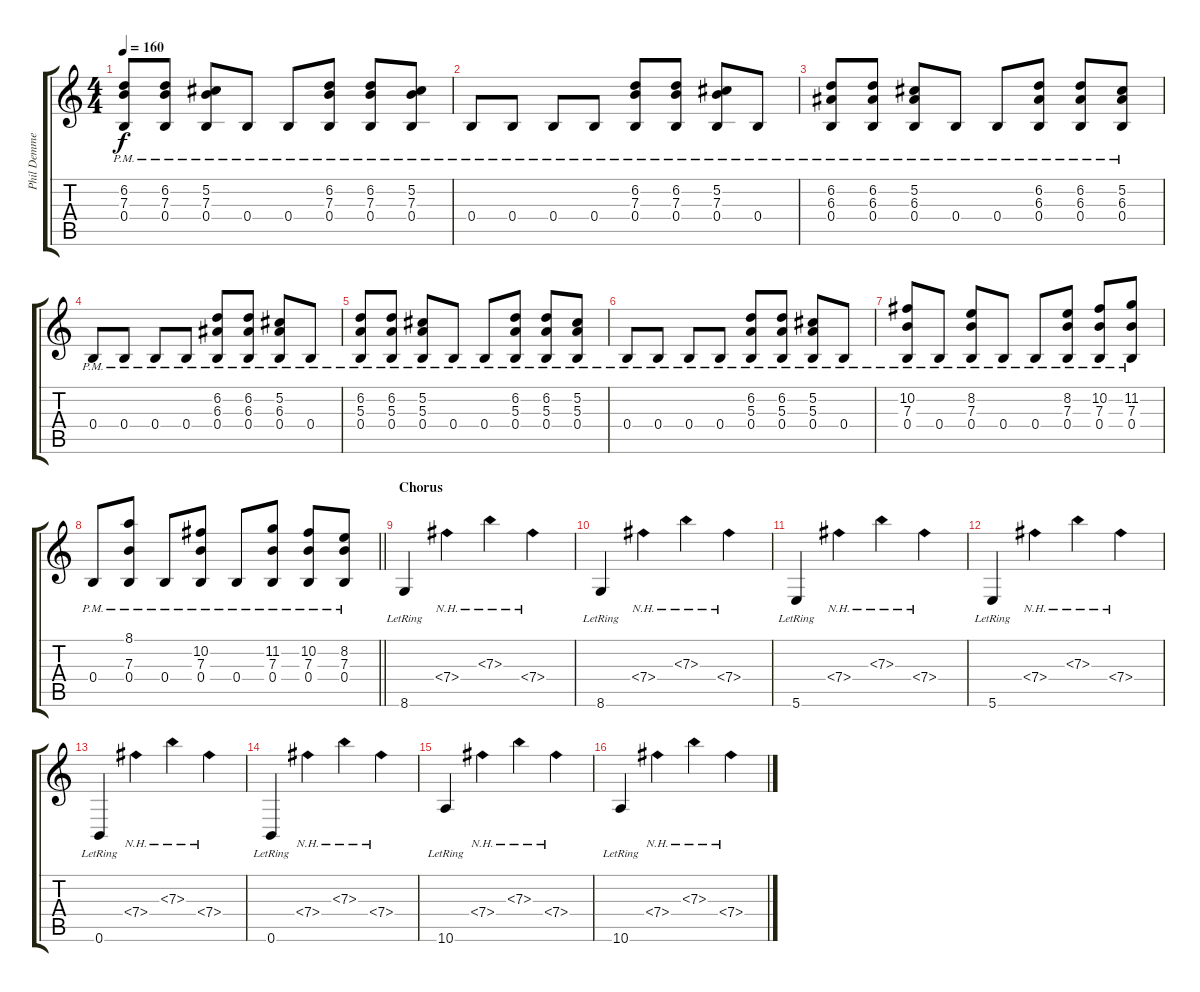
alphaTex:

\track ("Phil Demmel" "Phil Demme") {instrument distortionguitar}
\staff {score tabs}
\tuning (Db4 Ab3 E3 B2 Gb2 B1) {hide}
\ts (4 4)
\tempo 160
\clef g2
\ks c
(6.2 7.3 0.4{pm}).8{dy f} (6.2 7.3 0.4{pm}).8 (5.2 7.3 0.4{pm}).8 0.4{pm}.8 0.4{pm}.8 (6.2 7.3 0.4{pm}).8 (6.2 7.3 0.4{pm}).8 (5.2 7.3 0.4{pm}).8 |
0.4{pm}.8 0.4{pm}.8 0.4{pm}.8 0.4{pm}.8 (6.2 7.3 0.4{pm}).8 (6.2 7.3 0.4{pm}).8 (5.2 7.3 0.4{pm}).8 0.4{pm}.8 |
(6.2 6.3 0.4{pm}).8 (6.2 6.3 0.4{pm}).8 (5.2 6.3 0.4{pm}).8 0.4{pm}.8 0.4{pm}.8 (6.2 6.3 0.4{pm}).8 (6.2 6.3 0.4{pm}).8 (5.2 6.3 0.4{pm}).8 |
0.4{pm}.8 0.4{pm}.8 0.4{pm}.8 0.4{pm}.8 (6.2 6.3 0.4{pm}).8 (6.2 6.3 0.4{pm}).8 (5.2 6.3 0.4{pm}).8 0.4{pm}.8 |
(6.2 5.3 0.4{pm}).8 (6.2 5.3 0.4{pm}).8 (5.2 5.3 0.4{pm}).8 0.4{pm}.8 0.4{pm}.8 (6.2 5.3 0.4{pm}).8 (6.2 5.3 0.4{pm}).8 (5.2 5.3 0.4{pm}).8 |
0.4{pm}.8 0.4{pm}.8 0.4{pm}.8 0.4{pm}.8 (6.2 5.3 0.4{pm}).8 (6.2 5.3 0.4{pm}).8 (5.2 5.3 0.4{pm}).8 0.4{pm}.8 |
(10.2 7.3 0.4{pm}).8 0.4{pm}.8 (8.2 7.3 0.4{pm}).8 0.4{pm}.8 0.4{pm}.8 (8.2 7.3 0.4{pm}).8 (10.2 7.3 0.4{pm}).8 (11.2 7.3 0.4{pm}).8 |
\barLineRight lightlight
0.4{pm}.8 (8.1 7.3 0.4{pm}).8 0.4{pm}.8 (10.2 7.3 0.4{pm}).8 0.4{pm}.8 (11.2 7.3 0.4{pm}).8 (10.2 7.3 0.4{pm}).8 (8.2 7.3 0.4{pm}).8 |
\section ("" "Chorus")
8.6{lr}.4 7.4{nh}.4 7.3{nh}.4 7.4{nh}.4 |
8.6{lr}.4 7.4{nh}.4 7.3{nh}.4 7.4{nh}.4 |
5.6{lr}.4 7.4{nh}.4 7.3{nh}.4 7.4{nh}.4 |
5.6{lr}.4 7.4{nh}.4 7.3{nh}.4 7.4{nh}.4 |
0.6{lr}.4 7.4{nh}.4 7.3{nh}.4 7.4{nh}.4 |
0.6{lr}.4 7.4{nh}.4 7.3{nh}.4 7.4{nh}.4 |
10.6{lr}.4 7.4{nh}.4 7.3{nh}.4 7.4{nh}.4 |
10.6{lr}.4 7.4{nh}.4 7.3{nh}.4 7.4{nh}.4
